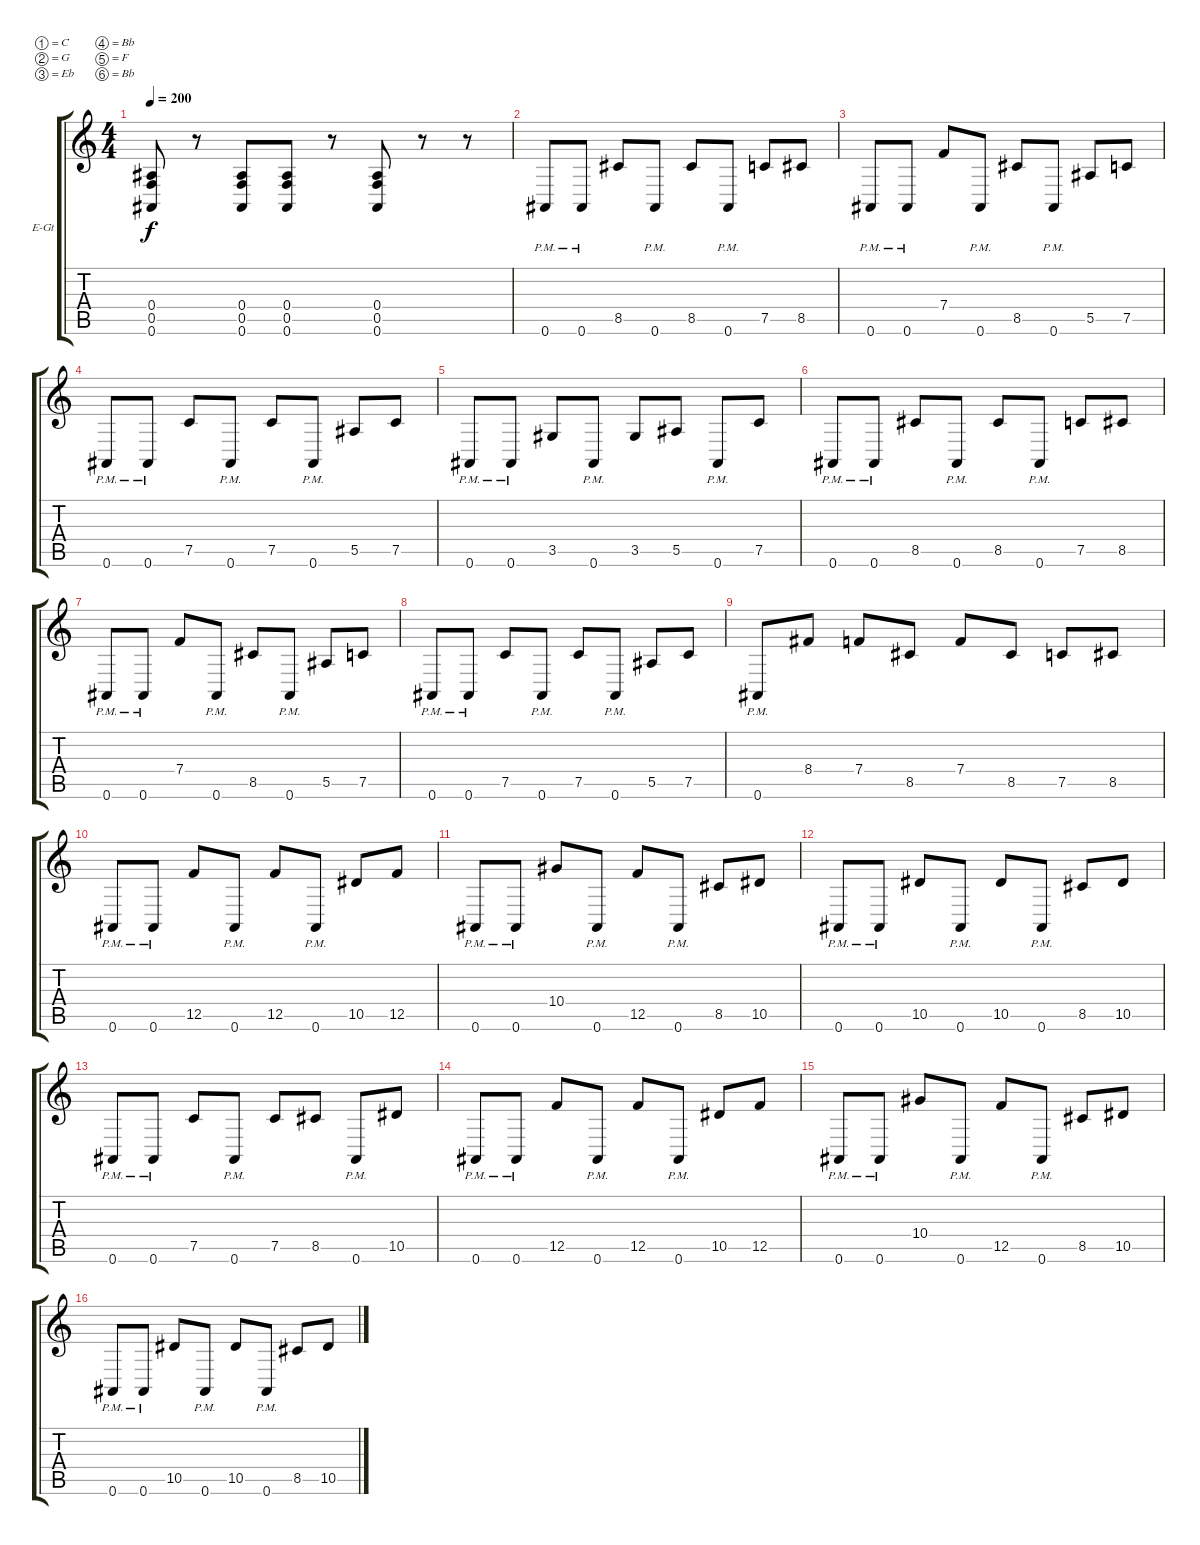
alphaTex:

\defaultSystemsLayout 4
\bracketExtendMode groupsimilarinstruments
\firstSystemTrackNameOrientation horizontal
\otherSystemsTrackNameOrientation horizontal
\track ("Electric Guitar R" "E-Gt") {instrument distortionguitar}
\staff {score tabs}
\tuning (C4 G3 Eb3 Bb2 F2 Bb1)
\ts (4 4)
\tempo 200
\clef g2
\scale
0.333333
\ks c
(0.4 0.5 0.6).8{dy f} r.8 (0.4 0.5 0.6).8 (0.4 0.5 0.6).8 r.8 (0.4 0.5 0.6).8 r.8 r.8 |
\scale
0.333333 0.6{pm}.8 0.6{pm}.8 8.5.8 0.6{pm}.8 8.5.8 0.6{pm}.8 7.5.8 8.5.8 |
\scale
0.333333 0.6{pm}.8 0.6{pm}.8 7.4.8 0.6{pm}.8 8.5.8 0.6{pm}.8 5.5.8 7.5.8 |
\scale
0.333333 0.6{pm}.8 0.6{pm}.8 7.5.8 0.6{pm}.8 7.5.8 0.6{pm}.8 5.5.8 7.5.8 |
\scale
0.333333 0.6{pm}.8 0.6{pm}.8 3.5.8 0.6{pm}.8 3.5.8 5.5.8 0.6{pm}.8 7.5.8 |
\scale
0.333333 0.6{pm}.8 0.6{pm}.8 8.5.8 0.6{pm}.8 8.5.8 0.6{pm}.8 7.5.8 8.5.8 |
\scale
0.333333 0.6{pm}.8 0.6{pm}.8 7.4.8 0.6{pm}.8 8.5.8 0.6{pm}.8 5.5.8 7.5.8 |
\scale
0.333333 0.6{pm}.8 0.6{pm}.8 7.5.8 0.6{pm}.8 7.5.8 0.6{pm}.8 5.5.8 7.5.8 |
\scale
0.333333 0.6{pm}.8 8.4.8 7.4.8 8.5.8 7.4.8 8.5.8 7.5.8 8.5.8 |
\scale
0.333333 0.6{pm}.8 0.6{pm}.8 12.5.8 0.6{pm}.8 12.5.8 0.6{pm}.8 10.5.8 12.5.8 |
\scale
0.333333 0.6{pm}.8 0.6{pm}.8 10.4.8 0.6{pm}.8 12.5.8 0.6{pm}.8 8.5.8 10.5.8 |
\scale
0.333333 0.6{pm}.8 0.6{pm}.8 10.5.8 0.6{pm}.8 10.5.8 0.6{pm}.8 8.5.8 10.5.8 |
\scale
0.333333 0.6{pm}.8 0.6{pm}.8 7.5.8 0.6{pm}.8 7.5.8 8.5.8 0.6{pm}.8 10.5.8 |
\scale
0.333333 0.6{pm}.8 0.6{pm}.8 12.5.8 0.6{pm}.8 12.5.8 0.6{pm}.8 10.5.8 12.5.8 |
\scale
0.333333 0.6{pm}.8 0.6{pm}.8 10.4.8 0.6{pm}.8 12.5.8 0.6{pm}.8 8.5.8 10.5.8 |
\scale
0.333333 0.6{pm}.8 0.6{pm}.8 10.5.8 0.6{pm}.8 10.5.8 0.6{pm}.8 8.5.8 10.5.8
